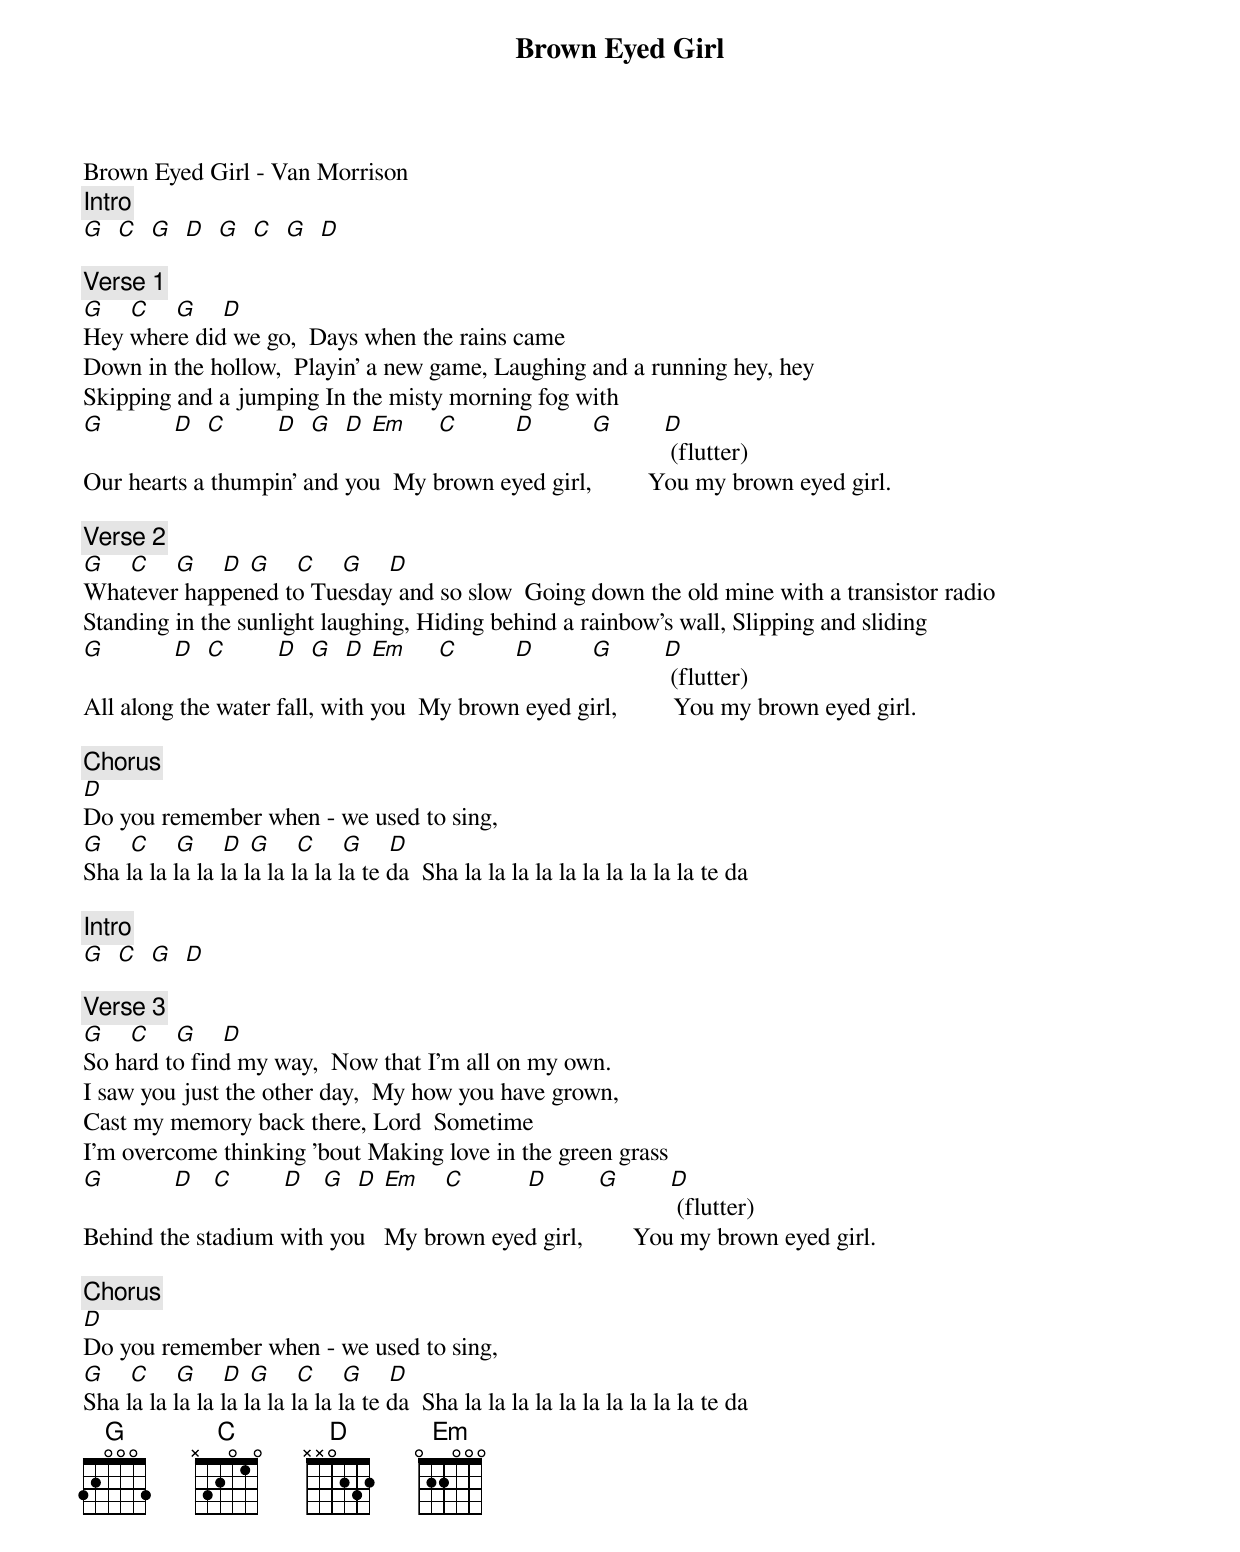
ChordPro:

{title: Brown Eyed Girl}
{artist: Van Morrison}
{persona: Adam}
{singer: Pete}
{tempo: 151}
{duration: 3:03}
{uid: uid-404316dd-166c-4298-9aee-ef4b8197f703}
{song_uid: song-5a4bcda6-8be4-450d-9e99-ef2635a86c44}



Brown Eyed Girl - Van Morrison
{comment: Intro}
[G]  [C]  [G]  [D] 	[G]  [C]  [G]  [D]

{comment: Verse 1}
[G]  		[C]  		[G]  		[D]
Hey where did we go,  Days when the rains came
Down in the hollow,  Playin' a new game, Laughing and a running hey, hey
Skipping and a jumping In the misty morning fog with
[G]       	  	[D]		[C]       	[D]		[G]  [D] [Em]    	[C]         [D]        	[G]        [D] (flutter)
Our hearts a thumpin' and you 	My brown eyed girl,        	You my brown eyed girl.

{comment: Verse 2}
[G]  		[C]  		[G]  		[D]	[G]  		[C]  		[G]  		[D]
Whatever happened to Tuesday and so slow 	Going down the old mine with a transistor radio
Standing in the sunlight laughing, Hiding behind a rainbow's wall, Slipping and sliding
[G]       	  	[D]		[C]       	[D]		[G]  [D] [Em]    	[C]         [D]        	[G]        [D] (flutter)
All along the water fall, with you 	My brown eyed girl,        	You my brown eyed girl.

{comment: Chorus}
[D]
Do you remember when - we used to sing,
[G]  		[C]  		[G]  		[D]	[G]  		[C]  		[G]  		[D]
Sha la la la la la la la la la la te da		Sha la la la la la la la la la la te da

{comment: Intro}
[G]  [C]  [G]  [D]

{comment: Verse 3}
[G]  		[C]  		[G]  		[D]
So hard to find my way,  Now that I'm all on my own.
I saw you just the other day,  My how you have grown,
Cast my memory back there, Lord  Sometime
I'm overcome thinking 'bout Making love in the green grass
[G]       	  	[D]	 	[C]       	[D]			[G]  [D] [Em]    [C]         	[D]        [G]        [D] (flutter)
Behind the stadium with you 		My brown eyed girl,        You my brown eyed girl.

{comment: Chorus}
[D]
Do you remember when - we used to sing,
[G]  		[C]  		[G]  		[D]	[G]  		[C]  		[G]  		[D]
Sha la la la la la la la la la la te da		Sha la la la la la la la la la la te da
